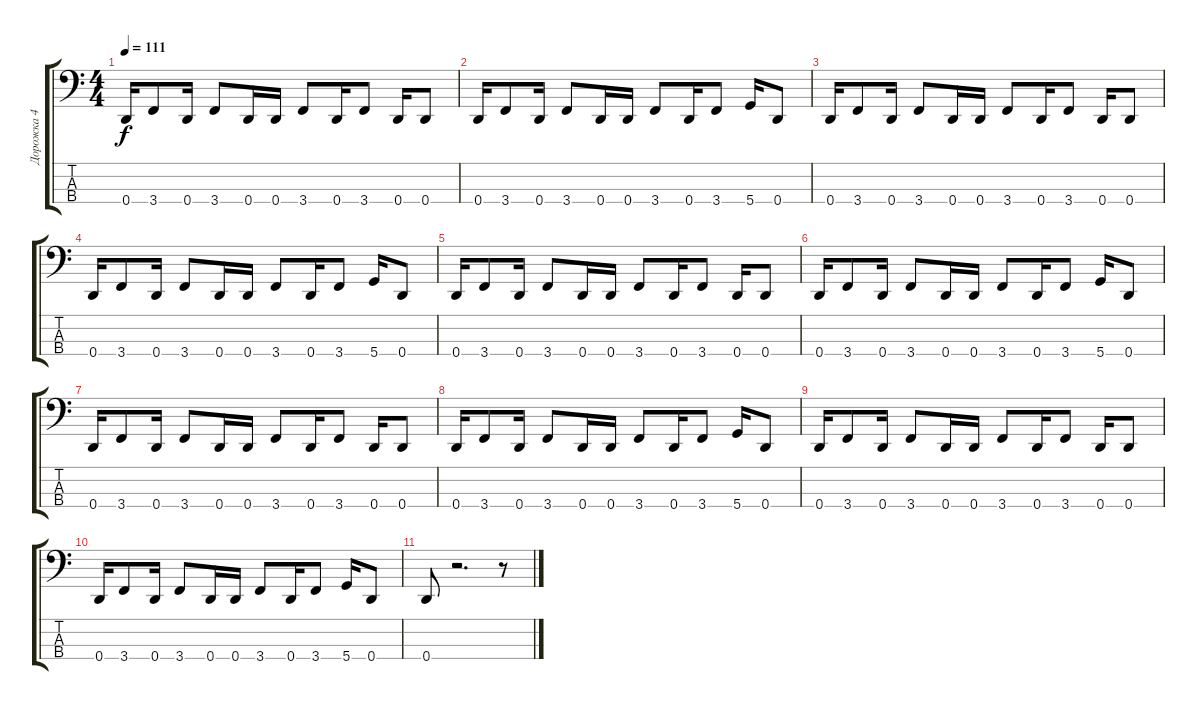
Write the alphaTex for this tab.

\track ("Дорожка 4" "Дорожка 4") {instrument slapbass1}
\staff {score tabs}
\tuning (G2 D2 A1 D1) {hide}
\ts (4 4)
\tempo 111
\clef f4
\ks c
0.4.16{dy f} 3.4.8 0.4.16 3.4.8 0.4.16 0.4.16 3.4.8 0.4.16 3.4.8 0.4.16 0.4.8 |
0.4.16 3.4.8 0.4.16 3.4.8 0.4.16 0.4.16 3.4.8 0.4.16 3.4.8 5.4.16 0.4.8 |
0.4.16 3.4.8 0.4.16 3.4.8 0.4.16 0.4.16 3.4.8 0.4.16 3.4.8 0.4.16 0.4.8 |
0.4.16 3.4.8 0.4.16 3.4.8 0.4.16 0.4.16 3.4.8 0.4.16 3.4.8 5.4.16 0.4.8 |
0.4.16 3.4.8 0.4.16 3.4.8 0.4.16 0.4.16 3.4.8 0.4.16 3.4.8 0.4.16 0.4.8 |
0.4.16 3.4.8 0.4.16 3.4.8 0.4.16 0.4.16 3.4.8 0.4.16 3.4.8 5.4.16 0.4.8 |
0.4.16 3.4.8 0.4.16 3.4.8 0.4.16 0.4.16 3.4.8 0.4.16 3.4.8 0.4.16 0.4.8 |
0.4.16 3.4.8 0.4.16 3.4.8 0.4.16 0.4.16 3.4.8 0.4.16 3.4.8 5.4.16 0.4.8 |
0.4.16 3.4.8 0.4.16 3.4.8 0.4.16 0.4.16 3.4.8 0.4.16 3.4.8 0.4.16 0.4.8 |
0.4.16 3.4.8 0.4.16 3.4.8 0.4.16 0.4.16 3.4.8 0.4.16 3.4.8 5.4.16 0.4.8 |
0.4.8 r.2{d} r.8
